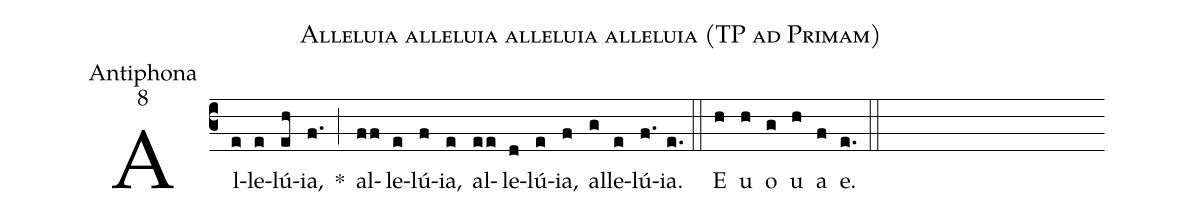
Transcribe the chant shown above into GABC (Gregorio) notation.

name:Alleluia alleluia alleluia alleluia (TP ad Primam);
office-part:Antiphona;
mode:8;
%%
(c3)Al(e)le(e)lú(eh)ia,(f.) *(;) al(ff)le(e)lú(f)ia,(e) al(ee)le(d)lú(e)ia,(f) al(g)le(e)lú(f.)ia.(e.) (::) <eu>E(h) u(h) o(g) u(h) a(f) e.</eu>(e.) (::)
